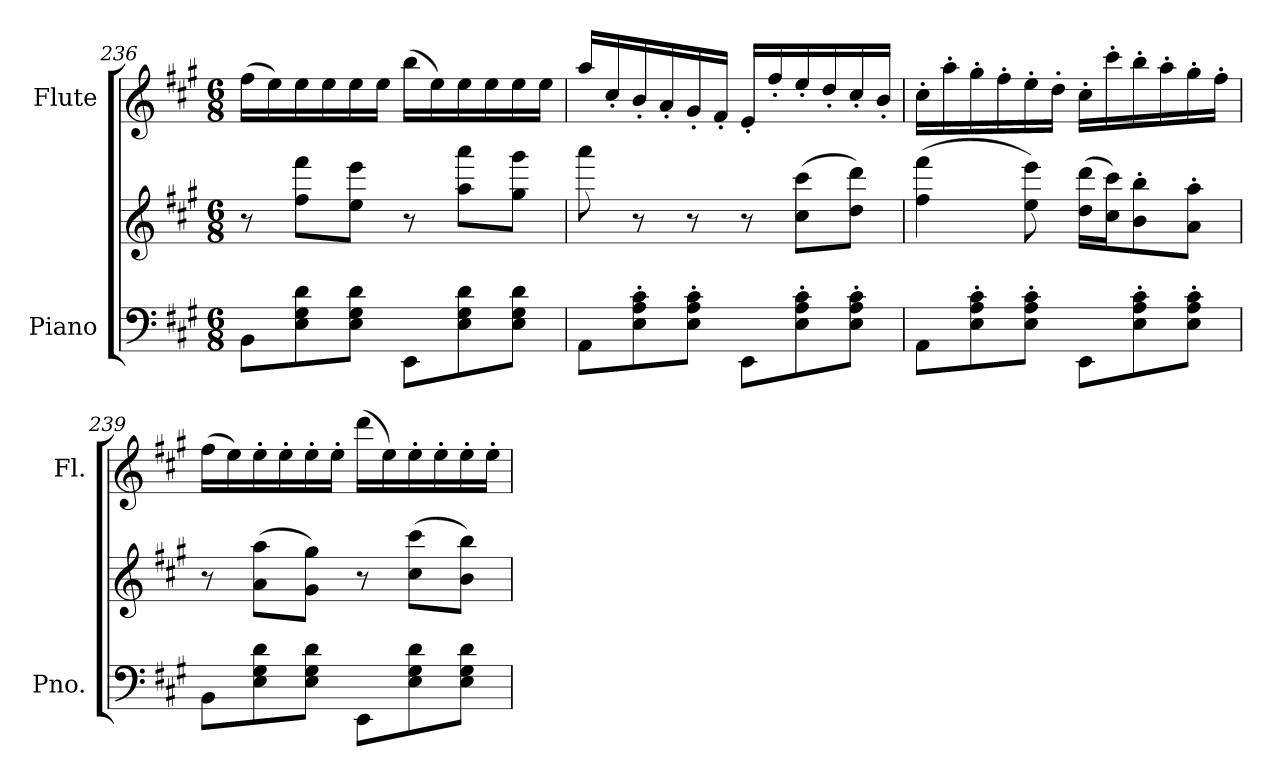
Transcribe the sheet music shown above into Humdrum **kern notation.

**kern	**kern	**kern
*part2	*part2	*part1
*staff3	*staff2	*staff1
*I"Piano	*	*I"Flute
*I'Pno.	*	*I'Fl.
*clefF4	*clefG2	*clefG2
*k[f#c#g#]	*k[f#c#g#]	*k[f#c#g#]
*A:	*A:	*A:
*M6/8	*M6/8	*M6/8
=236	=236	=236
8BB\L	8r	(16ff#\LL
.	.	16ee\)
8E\ 8G#\ 8d\	8ff#\ 8fff#\L	16ee\
.	.	16ee\
8E\ 8G#\ 8d\J	8ee\ 8eee\J	16ee\
.	.	16ee\JJ
8EE\L	8r	(16bb\LL
.	.	16ee\)
8E\ 8G#\ 8d\	8aa\ 8aaa\L	16ee\
.	.	16ee\
8E\ 8G#\ 8d\J	8gg#\ 8ggg#\J	16ee\
.	.	16ee\JJ
=237	=237	=237
8AA\L	8aaa\	16aa/LL
.	.	16cc#'/
8E\' 8A\' 8c#\'	8r	16b'/
.	.	16a'/
8E\' 8A\' 8c#\'J	8r	16g#'/
.	.	16f#'/JJ
8EE\L	8r	16e'/LL
.	.	16ff#'/
8E\' 8A\' 8c#\'	(8cc#\ 8ccc#\L	16ee'/
.	.	16dd'/
8E\' 8A\' 8c#\'J	8dd\ 8ddd\J)	16cc#'/
.	.	16b'/JJ
!!LO:PB:g=z
=238	=238	=238
8AA\L	(4ff#\ 4fff#\	16cc#'\LL
.	.	16aa'\
8E\' 8A\' 8c#\'	.	16gg#'\
.	.	16ff#'\
8E\' 8A\' 8c#\'J	8ee\ 8eee\)	16ee'\
.	.	16dd'\JJ
8EE\L	(16dd\ 16ddd\LL	16cc#'\LL
.	16cc#\ 16ccc#\J)	16ccc#'\
8E\' 8A\' 8c#\'	8b\' 8bb\'	16bb'\
.	.	16aa'\
8E\' 8A\' 8c#\'J	8a\' 8aa\'J	16gg#'\
.	.	16ff#'\JJ
!!LO:PB:g=z
=239	=239	=239
8BB\L	8r	(16ff#\LL
.	.	16ee\)
8E\ 8G#\ 8d\	(8a\ 8aa\L	16ee'\
.	.	16ee'\
8E\ 8G#\ 8d\J	8g#\ 8gg#\J)	16ee'\
.	.	16ee'\JJ
8EE\L	8r	(16ddd\LL
.	.	16ee\)
8E\ 8G#\ 8d\	(8cc#\ 8ccc#\L	16ee'\
.	.	16ee'\
8E\ 8G#\ 8d\J	8b\ 8bb\J)	16ee'\
.	.	16ee'\JJ
=	=	=
*-	*-	*-
